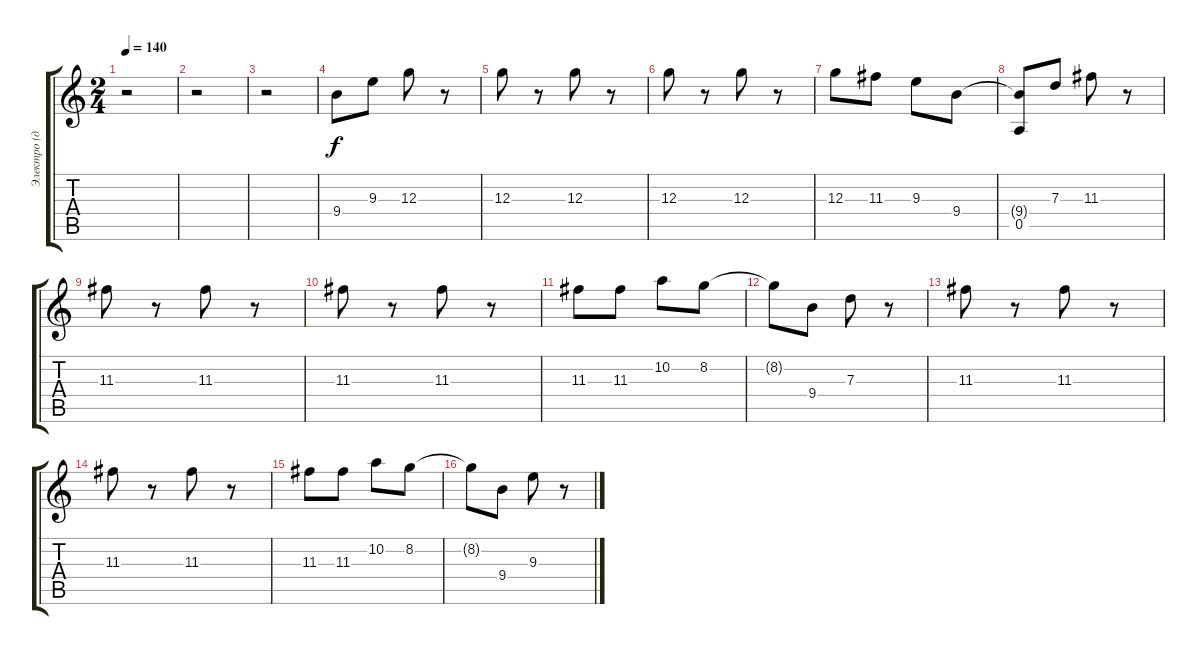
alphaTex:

\track ("Электро (дисторшн)" "Электро (д") {instrument distortionguitar}
\staff {score tabs}
\tuning (E4 B3 G3 D3 A2 E2) {hide}
\ts (2 4)
\tempo 140
\clef g2
\ks c
r.2{dy f instrument distortionguitar} |
r.2 |
r.2 |
9.4.8{balance 8} 9.3.8 12.3.8 r.8 |
12.3.8 r.8 12.3.8 r.8 |
12.3.8 r.8 12.3.8 r.8 |
12.3.8 11.3.8 9.3.8 9.4.8 |
(9.4{t} 0.5).8 7.3.8 11.3.8 r.8 |
11.3.8 r.8 11.3.8 r.8 |
11.3.8 r.8 11.3.8 r.8 |
11.3.8 11.3.8 10.2.8 8.2.8 |
8.2{t}.8 9.4.8 7.3.8 r.8 |
11.3.8 r.8 11.3.8 r.8 |
11.3.8 r.8 11.3.8 r.8 |
11.3.8 11.3.8 10.2.8 8.2.8 |
8.2{t}.8 9.4.8 9.3.8 r.8
